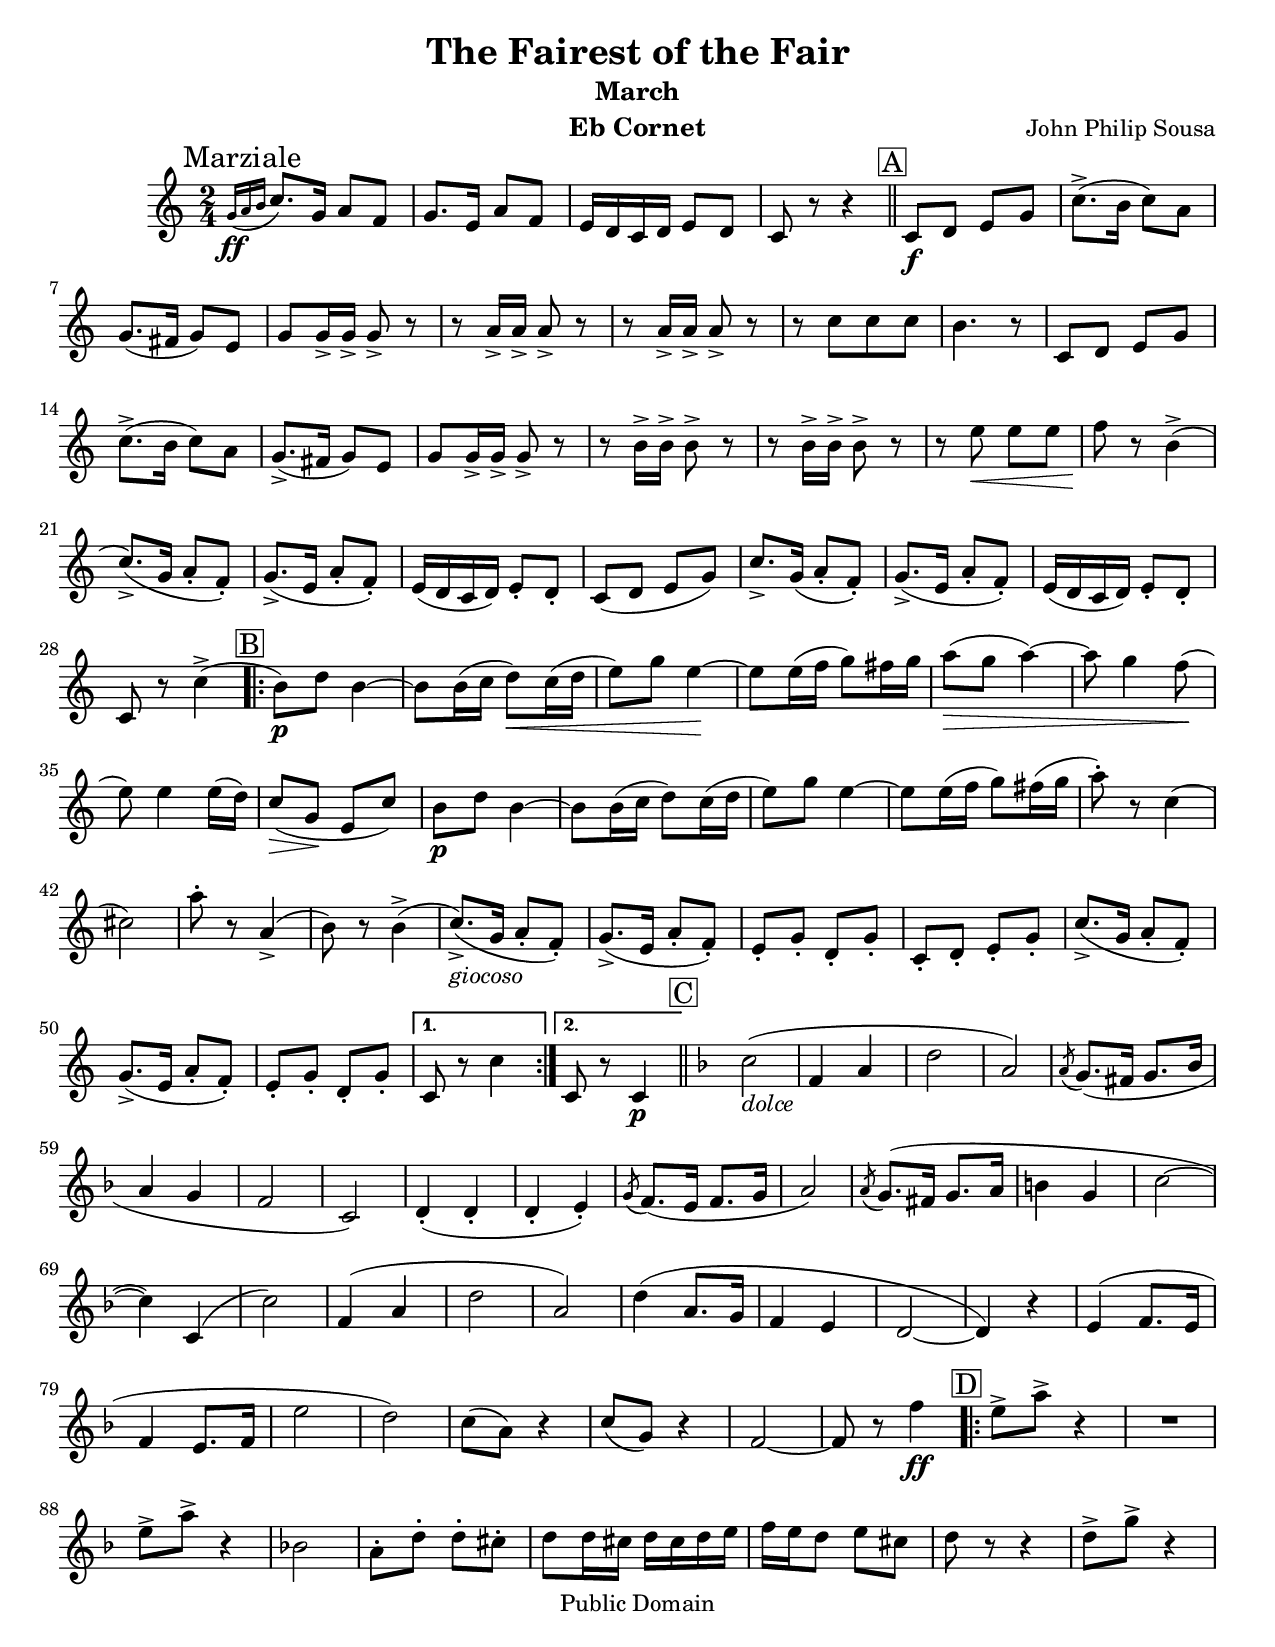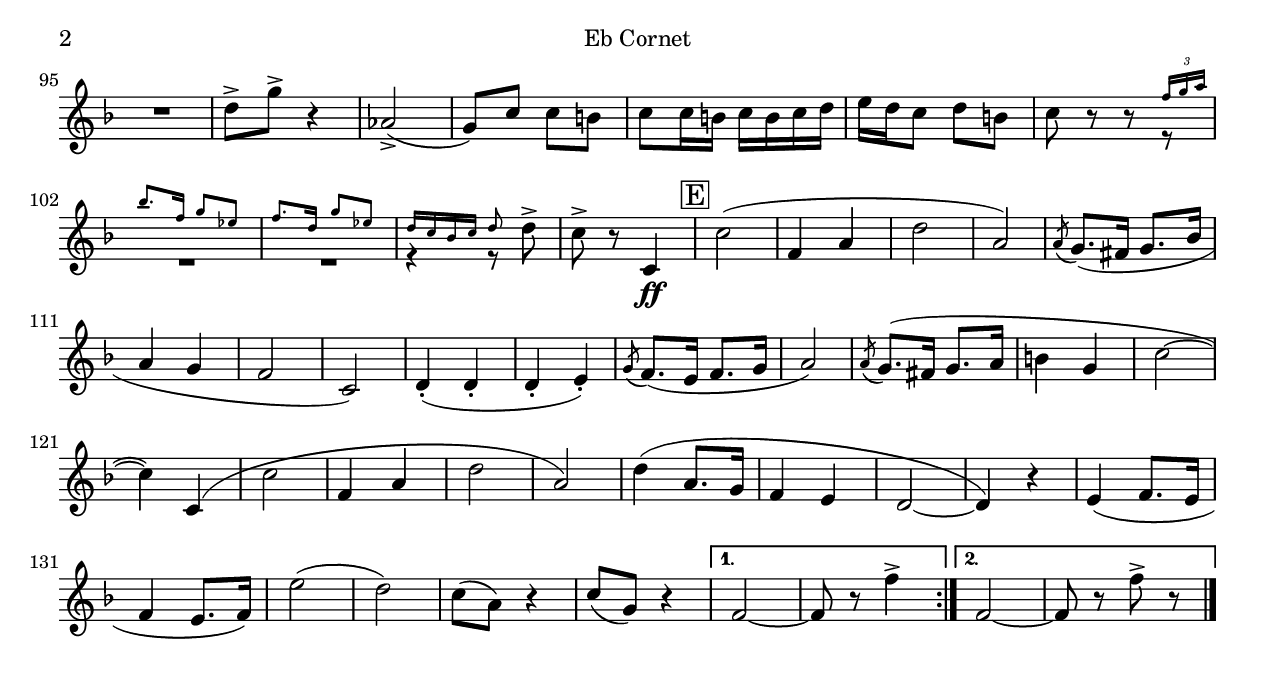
\version "2.16.2"
\include "JPSFotF.ly"

\paper {
  #(set-paper-size "letter")
}

\header {
  instrument = "Eb Cornet"
}

\score {
  \new Staff { 
    \set Staff.midiInstrument = "trumpet"
    \override Score.RehearsalMark #'break-align-symbol = #'time-signature
    \mark "Marziale"
    <<
      \rehearsalMarks
      \cornetInEb
    >>
  }
  
  \layout {}
  \midi {
    \tempo 4 = 120
  }
}

